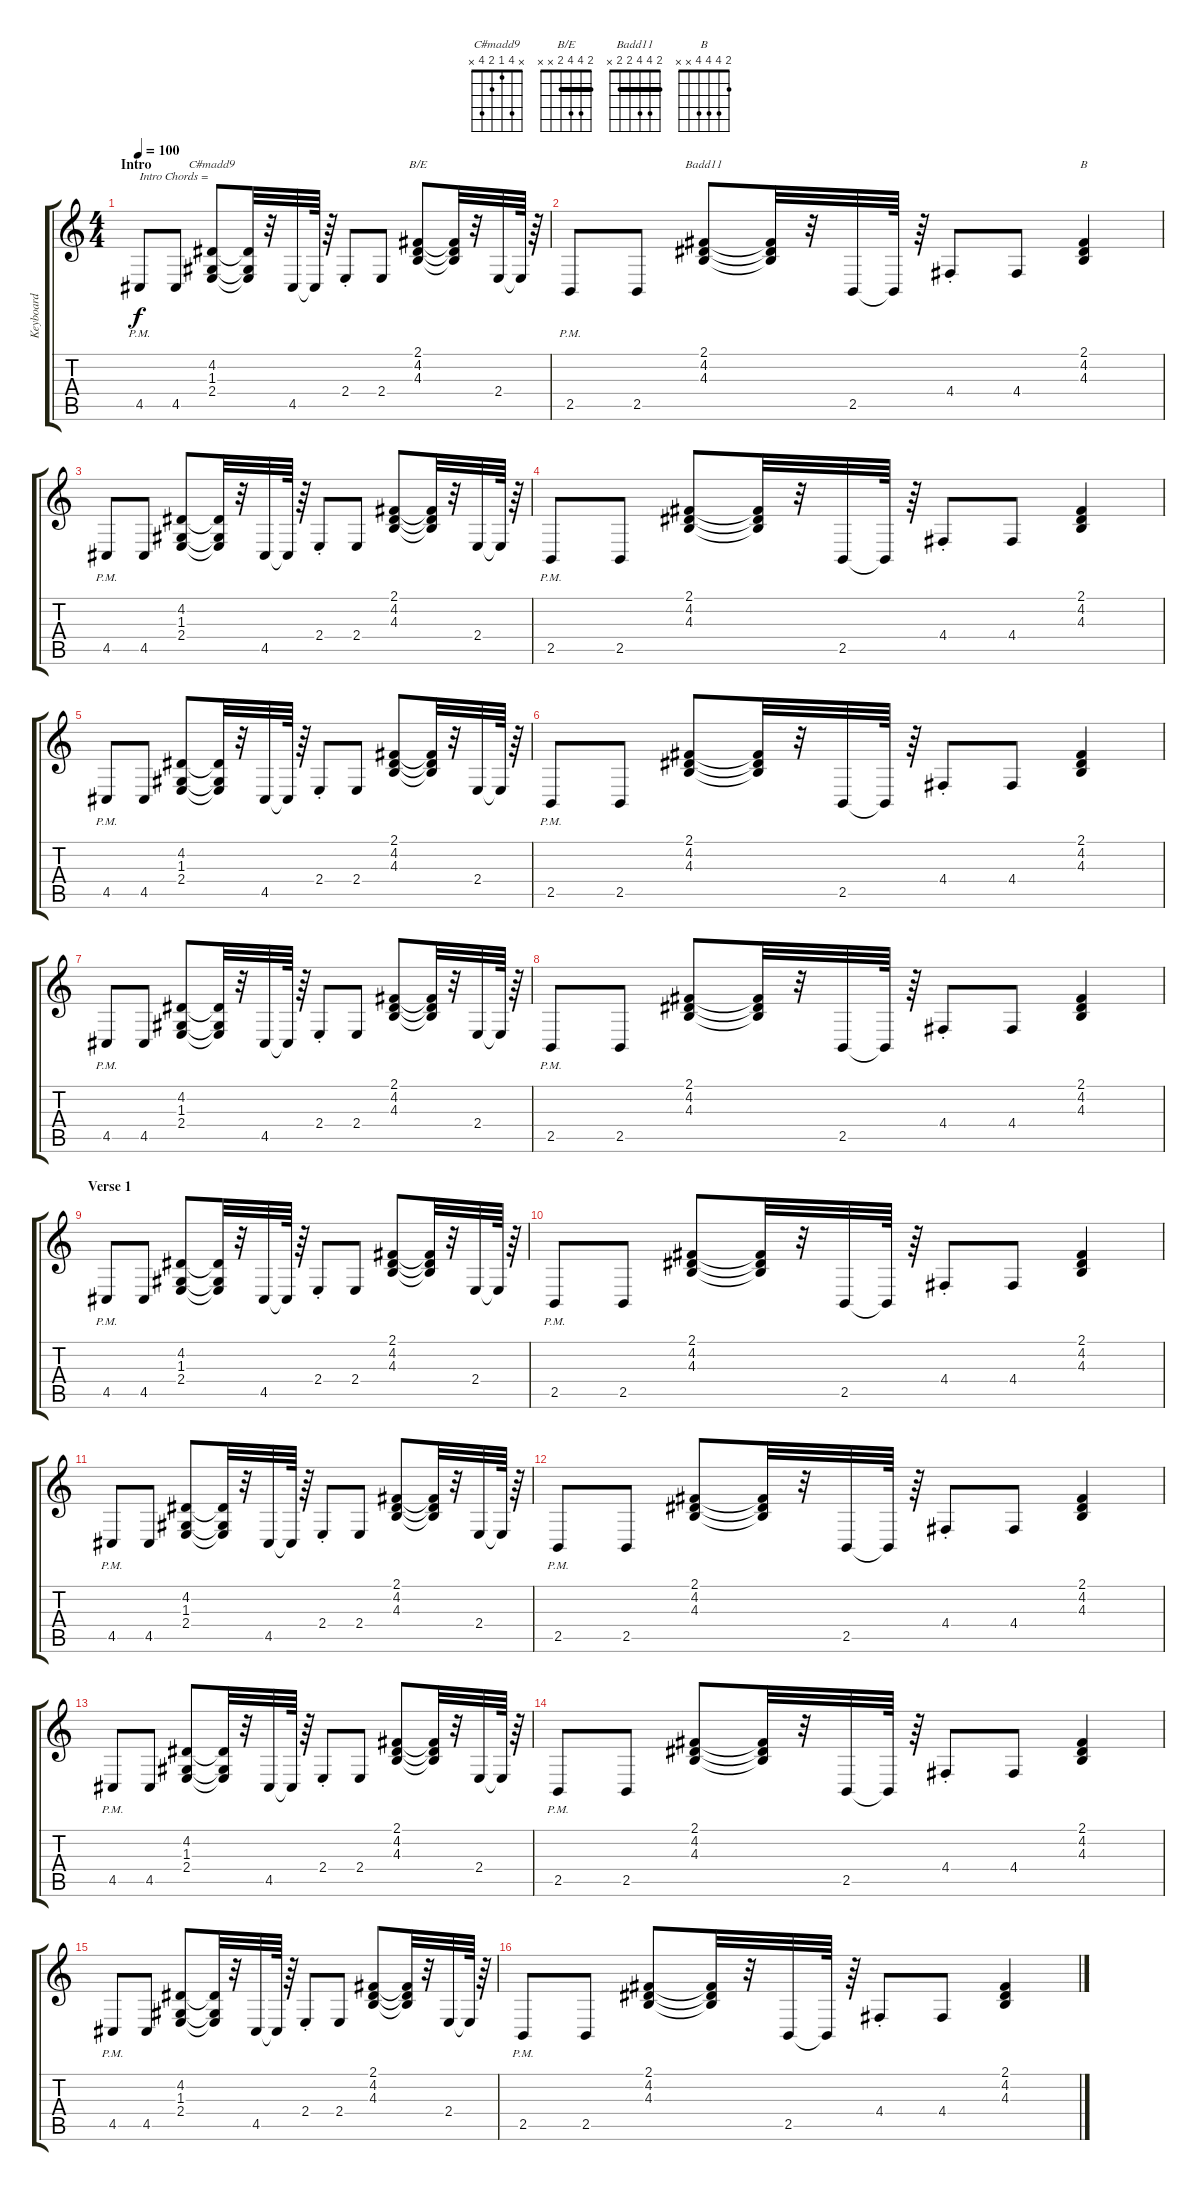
\track ("Keyboard" "Keyboard") {instrument brightacousticpiano}
\staff {score tabs}
\tuning (E4 B3 G3 D3 A2 E2) {hide}
\chord ("C#madd9" x 4 1 2 4 x)
\chord ("B/E" 2 4 4 2 x x) {barre 2}
\chord ("Badd11" 2 4 4 2 2 x) {barre 2}
\chord ("B" 2 4 4 4 x x)
\ts (4 4)
\section ("" "Intro")
\tempo 100
\clef g2
\ks c
4.5{pm}.8{txt "Intro Chords =" dy f instrument brightacousticpiano} 4.5.8 (4.2 1.3 2.4).8{ch "C#madd9"} (4.2{t} 1.3{t} 2.4{t}).32 r.32 4.5.32 4.5{t}.64 r.64 2.4{st}.8 2.4.8 (2.1 4.2 4.3).8{ch "B/E"} (2.1{t} 4.2{t} 4.3{t}).32 r.32 2.4.32 2.4{t}.64 r.64 |
2.5{pm}.8 2.5.8 (2.1 4.2 4.3).8{ch "Badd11"} (2.1{t} 4.2{t} 4.3{t}).32 r.32 2.5.32 2.5{t}.64 r.64 4.4{st}.8 4.4.8 (2.1 4.2 4.3).4{ch "B"} |
4.5{pm}.8 4.5.8 (4.2 1.3 2.4).8 (4.2{t} 1.3{t} 2.4{t}).32 r.32 4.5.32 4.5{t}.64 r.64 2.4{st}.8 2.4.8 (2.1 4.2 4.3).8 (2.1{t} 4.2{t} 4.3{t}).32 r.32 2.4.32 2.4{t}.64 r.64 |
2.5{pm}.8 2.5.8 (2.1 4.2 4.3).8 (2.1{t} 4.2{t} 4.3{t}).32 r.32 2.5.32 2.5{t}.64 r.64 4.4{st}.8 4.4.8 (2.1 4.2 4.3).4 |
4.5{pm}.8{volume 12} 4.5.8 (4.2 1.3 2.4).8 (4.2{t} 1.3{t} 2.4{t}).32 r.32 4.5.32 4.5{t}.64 r.64 2.4{st}.8 2.4.8 (2.1 4.2 4.3).8 (2.1{t} 4.2{t} 4.3{t}).32 r.32 2.4.32 2.4{t}.64 r.64 |
2.5{pm}.8 2.5.8 (2.1 4.2 4.3).8 (2.1{t} 4.2{t} 4.3{t}).32 r.32 2.5.32 2.5{t}.64 r.64 4.4{st}.8 4.4.8 (2.1 4.2 4.3).4 |
4.5{pm}.8 4.5.8 (4.2 1.3 2.4).8 (4.2{t} 1.3{t} 2.4{t}).32 r.32 4.5.32 4.5{t}.64 r.64 2.4{st}.8 2.4.8 (2.1 4.2 4.3).8 (2.1{t} 4.2{t} 4.3{t}).32 r.32 2.4.32 2.4{t}.64 r.64 |
2.5{pm}.8 2.5.8 (2.1 4.2 4.3).8 (2.1{t} 4.2{t} 4.3{t}).32 r.32 2.5.32 2.5{t}.64 r.64 4.4{st}.8 4.4.8 (2.1 4.2 4.3).4 |
\section ("" "Verse 1")
4.5{pm}.8{volume 5} 4.5.8 (4.2 1.3 2.4).8 (4.2{t} 1.3{t} 2.4{t}).32 r.32 4.5.32 4.5{t}.64 r.64 2.4{st}.8 2.4.8 (2.1 4.2 4.3).8 (2.1{t} 4.2{t} 4.3{t}).32 r.32 2.4.32 2.4{t}.64 r.64 |
2.5{pm}.8 2.5.8 (2.1 4.2 4.3).8 (2.1{t} 4.2{t} 4.3{t}).32 r.32 2.5.32 2.5{t}.64 r.64 4.4{st}.8 4.4.8 (2.1 4.2 4.3).4 |
4.5{pm}.8 4.5.8 (4.2 1.3 2.4).8 (4.2{t} 1.3{t} 2.4{t}).32 r.32 4.5.32 4.5{t}.64 r.64 2.4{st}.8 2.4.8 (2.1 4.2 4.3).8 (2.1{t} 4.2{t} 4.3{t}).32 r.32 2.4.32 2.4{t}.64 r.64 |
2.5{pm}.8 2.5.8 (2.1 4.2 4.3).8 (2.1{t} 4.2{t} 4.3{t}).32 r.32 2.5.32 2.5{t}.64 r.64 4.4{st}.8 4.4.8 (2.1 4.2 4.3).4 |
4.5{pm}.8 4.5.8 (4.2 1.3 2.4).8 (4.2{t} 1.3{t} 2.4{t}).32 r.32 4.5.32 4.5{t}.64 r.64 2.4{st}.8 2.4.8 (2.1 4.2 4.3).8 (2.1{t} 4.2{t} 4.3{t}).32 r.32 2.4.32 2.4{t}.64 r.64 |
2.5{pm}.8 2.5.8 (2.1 4.2 4.3).8 (2.1{t} 4.2{t} 4.3{t}).32 r.32 2.5.32 2.5{t}.64 r.64 4.4{st}.8 4.4.8 (2.1 4.2 4.3).4 |
4.5{pm}.8 4.5.8 (4.2 1.3 2.4).8 (4.2{t} 1.3{t} 2.4{t}).32 r.32 4.5.32 4.5{t}.64 r.64 2.4{st}.8 2.4.8 (2.1 4.2 4.3).8 (2.1{t} 4.2{t} 4.3{t}).32 r.32 2.4.32 2.4{t}.64 r.64 |
2.5{pm}.8 2.5.8 (2.1 4.2 4.3).8 (2.1{t} 4.2{t} 4.3{t}).32 r.32 2.5.32 2.5{t}.64 r.64 4.4{st}.8 4.4.8 (2.1 4.2 4.3).4
